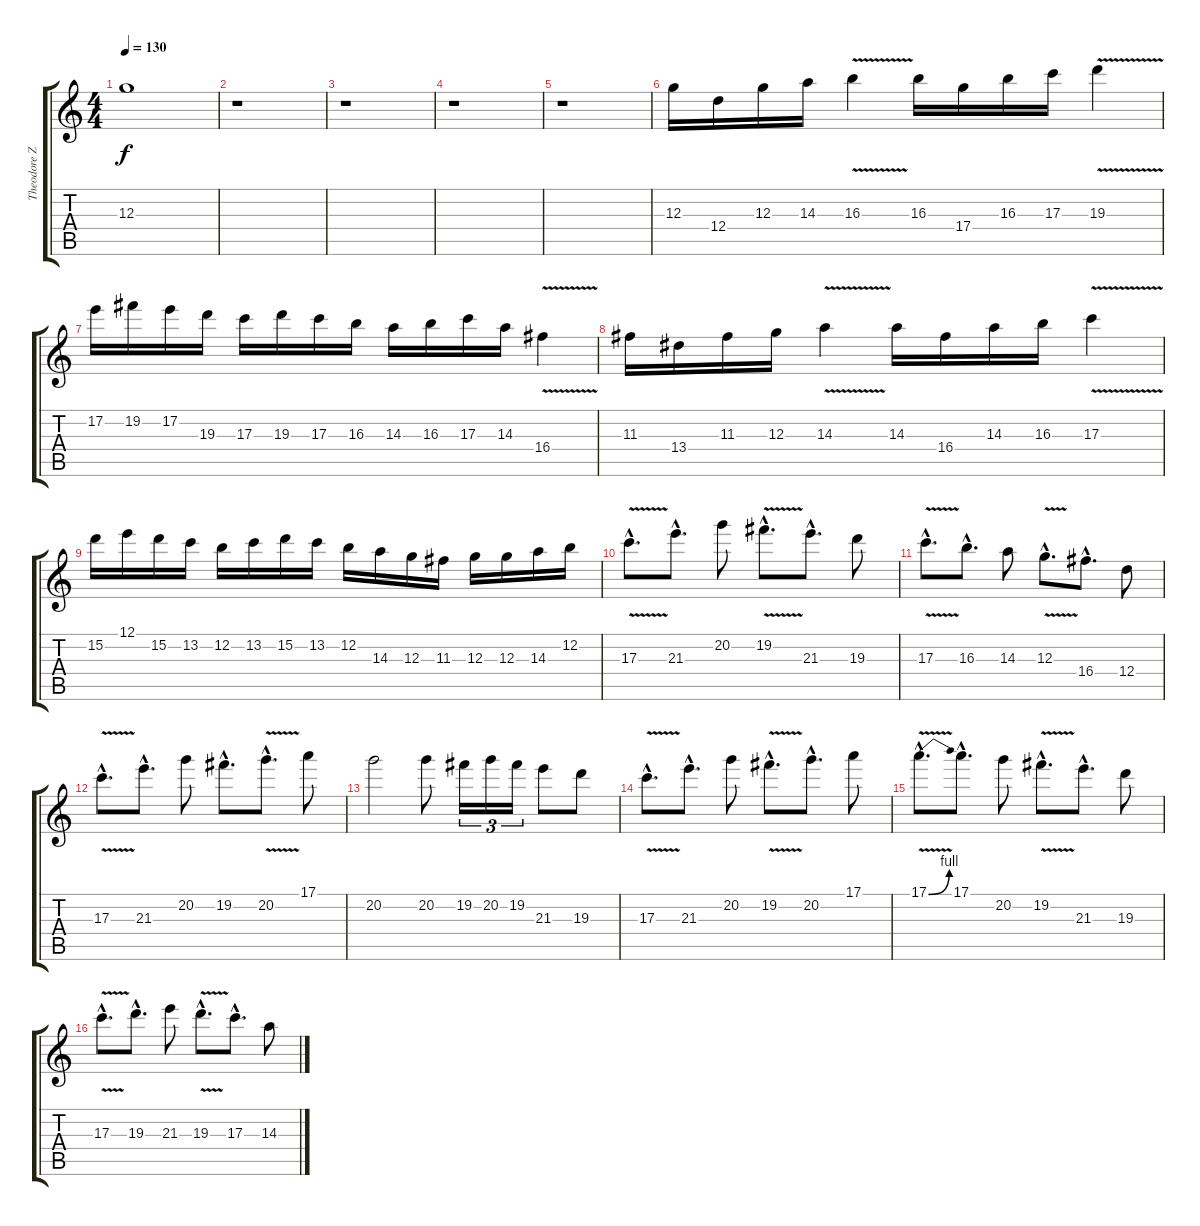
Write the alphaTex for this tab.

\track ("Theodore Ziras harmony" "Theodore Z") {instrument distortionguitar}
\staff {score tabs}
\tuning (E4 B3 G3 D3 A2 E2) {hide}
\ts (4 4)
\tempo 130
\clef g2
\ks c
12.3.1{dy f} |
r.1 |
r.1 |
r.1 |
r.1 |
12.3.16 12.4.16 12.3.16 14.3.16 16.3{v}.4 16.3.16 17.4.16 16.3.16 17.3.16 19.3{v}.4 |
17.2.16 19.2.16 17.2.16 19.3.16 17.3.16 19.3.16 17.3.16 16.3.16 14.3.16 16.3.16 17.3.16 14.3.16 16.4{v}.4 |
11.3.16 13.4.16 11.3.16 12.3.16 14.3{v}.4 14.3.16 16.4.16 14.3.16 16.3.16 17.3{v}.4 |
15.2.16 12.1.16 15.2.16 13.2.16 12.2.16 13.2.16 15.2.16 13.2.16 12.2.16 14.3.16 12.3.16 11.3.16 12.3.16 12.3.16 14.3.16 12.2.16 |
17.3{v hac}.8{d} 21.3{hac}.8{d} 20.2.8 19.2{v hac}.8{d} 21.3{hac}.8{d} 19.3.8 |
17.3{v hac}.8{d} 16.3{hac}.8{d} 14.3.8 12.3{v hac}.8{d} 16.4{hac}.8{d} 12.4.8 |
17.3{v hac}.8{d} 21.3{hac}.8{d} 20.2.8 19.2{hac}.8{d} 20.2{v hac}.8{d} 17.1.8 |
20.2.2 20.2.8 19.2.16{tu (3 2)} 20.2.16{tu (3 2)} 19.2.16{tu (3 2)} 21.3.8 19.3.8 |
17.3{v hac}.8{d} 21.3{hac}.8{d} 20.2.8 19.2{v hac}.8{d} 20.2{hac}.8{d} 17.1.8 |
17.1{be (bend 0 0 60 4) v hac}.8{d} 17.1{hac}.8{d} 20.2.8 19.2{v hac}.8{d} 21.3{hac}.8{d} 19.3.8 |
17.3{v hac}.8{d} 19.3{hac}.8{d} 21.3.8 19.3{v hac}.8{d} 17.3{hac}.8{d} 14.3.8
